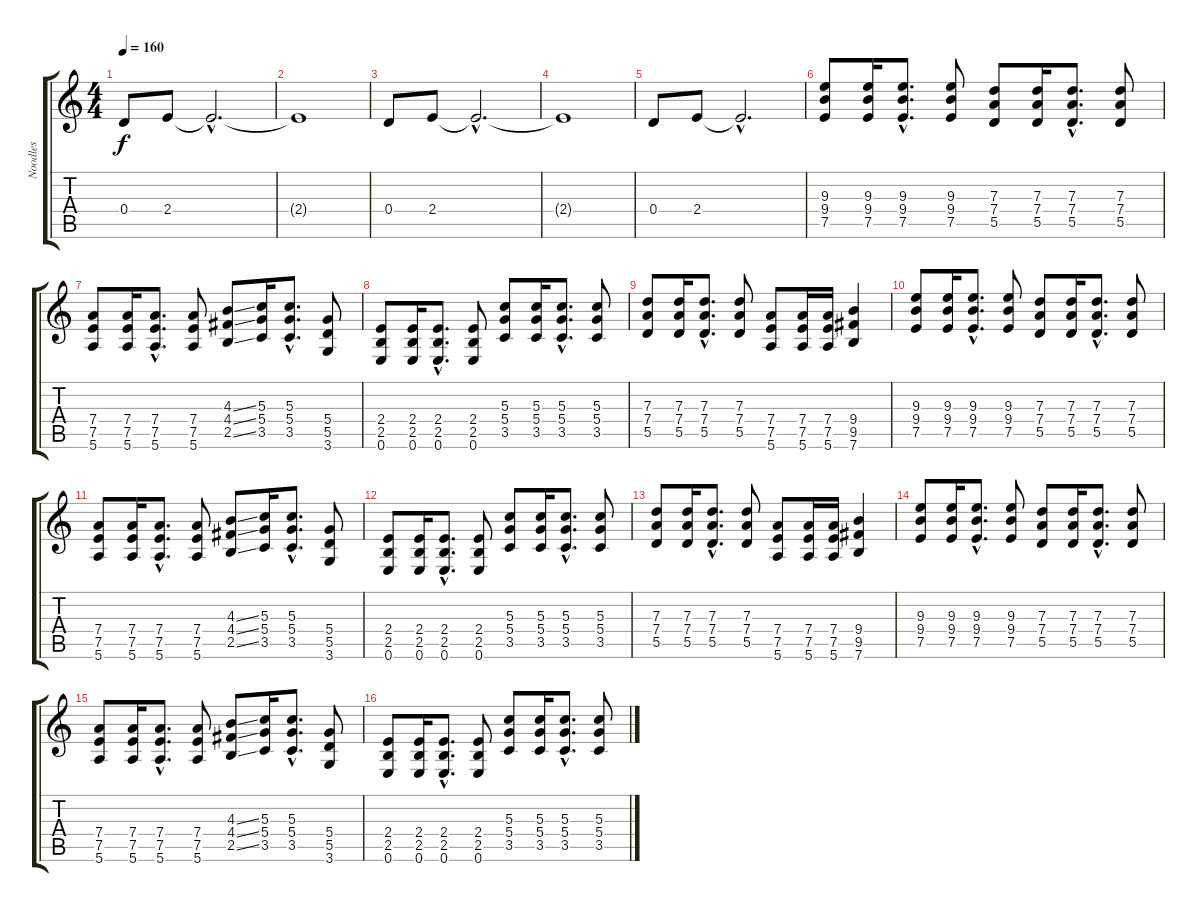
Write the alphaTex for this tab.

\track ("Noodles" "Noodles") {instrument distortionguitar}
\staff {score tabs}
\tuning (E4 B3 G3 D3 A2 E2) {hide}
\ts (4 4)
\tempo 160
\clef g2
\ks c
0.4.8{dy f} 2.4.8 2.4{hac t}.2{d} |
2.4{t}.1 |
0.4.8 2.4.8 2.4{hac t}.2{d} |
2.4{t}.1 |
0.4.8 2.4.8 2.4{hac t}.2{d} |
(9.3 9.4 7.5).8 (9.3 9.4 7.5).16 (9.3{hac} 9.4{hac} 7.5{hac}).8{d} (9.3 9.4 7.5).8 (7.3 7.4 5.5).8 (7.3 7.4 5.5).16 (7.3{hac} 7.4{hac} 5.5{hac}).8{d} (7.3 7.4 5.5).8 |
(7.4 7.5 5.6).8 (7.4 7.5 5.6).16 (7.4{hac} 7.5{hac} 5.6{hac}).8{d} (7.4 7.5 5.6).8 (4.3{ss} 4.4{ss} 2.5{ss}).8 (5.3 5.4 3.5).16 (5.3{hac} 5.4{hac} 3.5{hac}).8{d} (5.4 5.5 3.6).8 |
(2.4 2.5 0.6).8 (2.4 2.5 0.6).16 (2.4{hac} 2.5{hac} 0.6{hac}).8{d} (2.4 2.5 0.6).8 (5.3 5.4 3.5).8 (5.3 5.4 3.5).16 (5.3{hac} 5.4{hac} 3.5{hac}).8{d} (5.3 5.4 3.5).8 |
(7.3 7.4 5.5).8 (7.3 7.4 5.5).16 (7.3{hac} 7.4{hac} 5.5{hac}).8{d} (7.3 7.4 5.5).8 (7.4 7.5 5.6).8 (7.4 7.5 5.6).16 (7.4 7.5 5.6).16 (9.4 9.5 7.6).4 |
(9.3 9.4 7.5).8 (9.3 9.4 7.5).16 (9.3{hac} 9.4{hac} 7.5{hac}).8{d} (9.3 9.4 7.5).8 (7.3 7.4 5.5).8 (7.3 7.4 5.5).16 (7.3{hac} 7.4{hac} 5.5{hac}).8{d} (7.3 7.4 5.5).8 |
(7.4 7.5 5.6).8 (7.4 7.5 5.6).16 (7.4{hac} 7.5{hac} 5.6{hac}).8{d} (7.4 7.5 5.6).8 (4.3{ss} 4.4{ss} 2.5{ss}).8 (5.3 5.4 3.5).16 (5.3{hac} 5.4{hac} 3.5{hac}).8{d} (5.4 5.5 3.6).8 |
(2.4 2.5 0.6).8 (2.4 2.5 0.6).16 (2.4{hac} 2.5{hac} 0.6{hac}).8{d} (2.4 2.5 0.6).8 (5.3 5.4 3.5).8 (5.3 5.4 3.5).16 (5.3{hac} 5.4{hac} 3.5{hac}).8{d} (5.3 5.4 3.5).8 |
(7.3 7.4 5.5).8 (7.3 7.4 5.5).16 (7.3{hac} 7.4{hac} 5.5{hac}).8{d} (7.3 7.4 5.5).8 (7.4 7.5 5.6).8 (7.4 7.5 5.6).16 (7.4 7.5 5.6).16 (9.4 9.5 7.6).4 |
(9.3 9.4 7.5).8 (9.3 9.4 7.5).16 (9.3{hac} 9.4{hac} 7.5{hac}).8{d} (9.3 9.4 7.5).8 (7.3 7.4 5.5).8 (7.3 7.4 5.5).16 (7.3{hac} 7.4{hac} 5.5{hac}).8{d} (7.3 7.4 5.5).8 |
(7.4 7.5 5.6).8 (7.4 7.5 5.6).16 (7.4{hac} 7.5{hac} 5.6{hac}).8{d} (7.4 7.5 5.6).8 (4.3{ss} 4.4{ss} 2.5{ss}).8 (5.3 5.4 3.5).16 (5.3{hac} 5.4{hac} 3.5{hac}).8{d} (5.4 5.5 3.6).8 |
(2.4 2.5 0.6).8 (2.4 2.5 0.6).16 (2.4{hac} 2.5{hac} 0.6{hac}).8{d} (2.4 2.5 0.6).8 (5.3 5.4 3.5).8 (5.3 5.4 3.5).16 (5.3{hac} 5.4{hac} 3.5{hac}).8{d} (5.3 5.4 3.5).8
